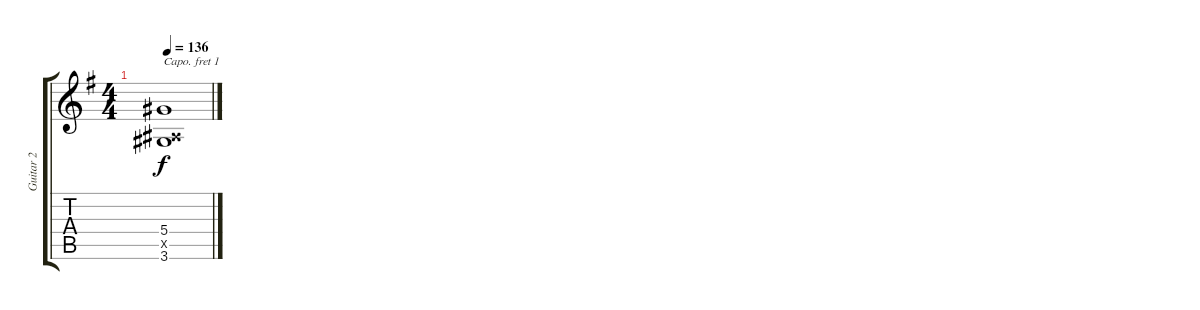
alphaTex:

\track ("Guitar 2" "Guitar 2") {instrument electricguitarclean}
\staff {score tabs}
\capo 1
\tuning (E4 B3 G3 D3 A2 E2) {hide}
\ts (4 4)
\tempo 136
\clef g2
\ks g
(5.4 0.5{x} 3.6).1{dy f}
